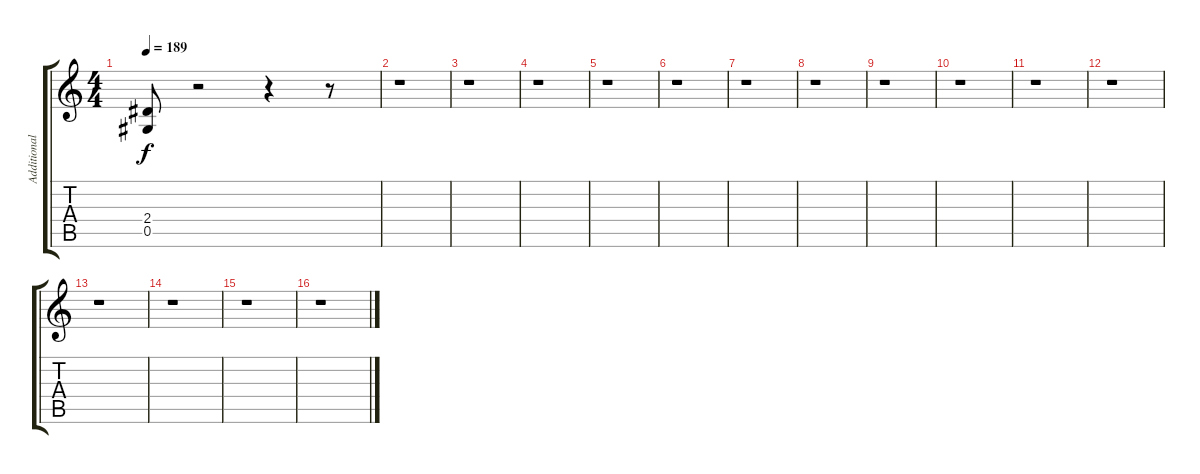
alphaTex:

\track ("Additional Guitar" "Additional") {instrument distortionguitar}
\staff {score tabs}
\tuning (Eb4 Bb3 Gb3 Db3 Ab2 Db2) {hide}
\ts (4 4)
\tempo 189
\clef g2
\ks c
(2.4 0.5).8{dy f} r.2 r.4 r.8 |
r.1 |
r.1 |
r.1 |
r.1 |
r.1 |
r.1 |
r.1 |
r.1 |
r.1 |
r.1 |
r.1 |
r.1 |
r.1 |
r.1 |
r.1
